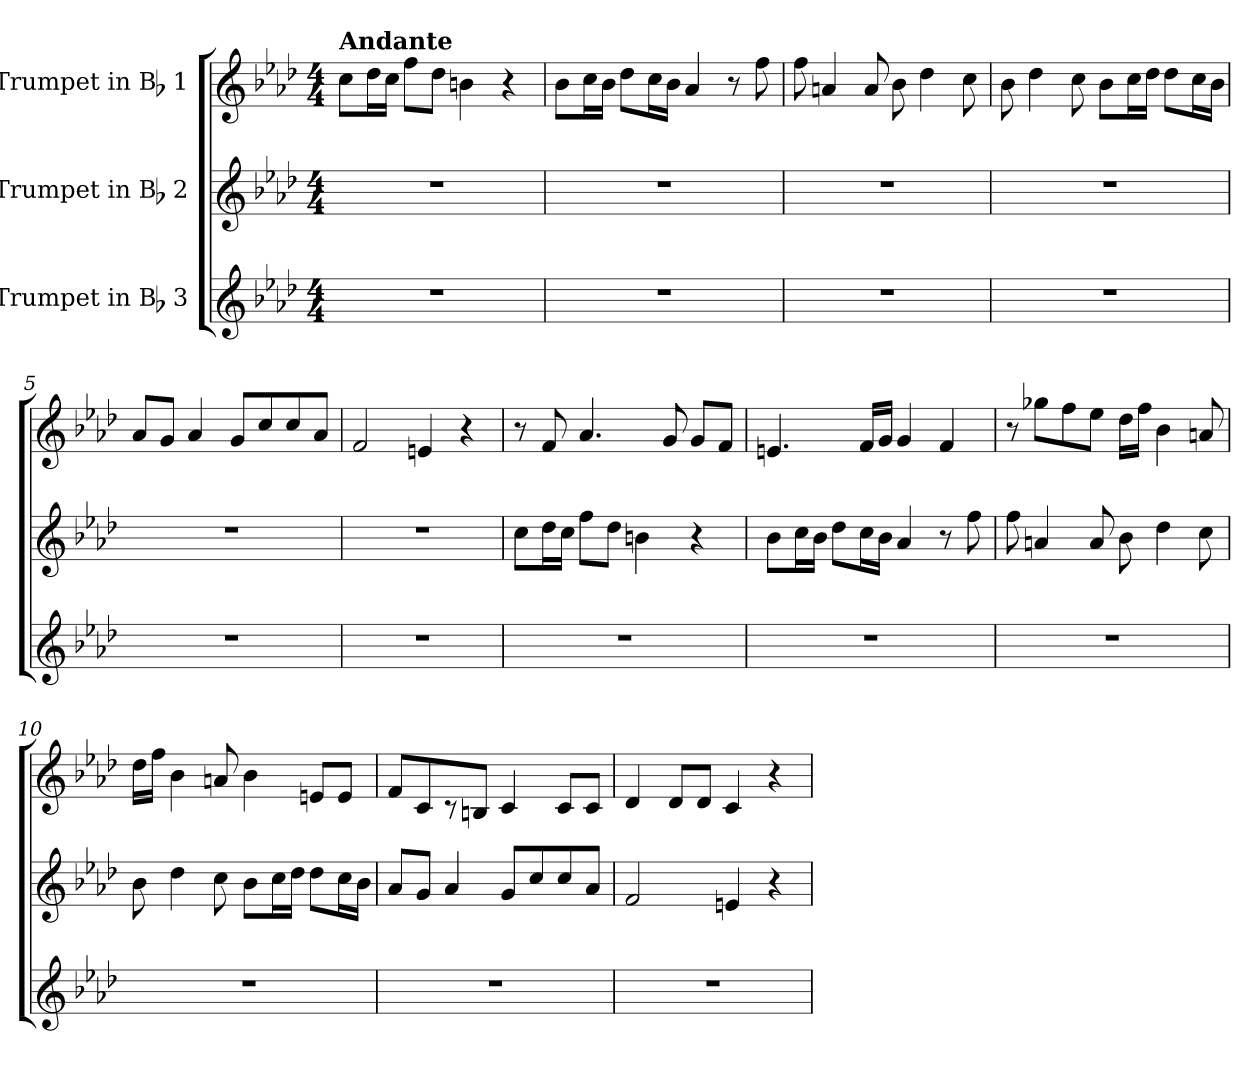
**kern	**kern	**kern
*part3	*part2	*part1
*staff3	*staff2	*staff1
*I"Trumpet in Bb 3	*I"Trumpet in Bb 2	*I"Trumpet in Bb 1
*clefG2	*clefG2	*clefG2
*ITrd1c2	*ITrd1c2	*ITrd1c2
*k[b-e-a-d-g-c-]	*k[b-e-a-d-g-c-]	*k[b-e-a-d-g-c-]
*G-:	*G-:	*G-:
*M4/4	*M4/4	*M4/4
*MM50	*MM50	*MM50
=1	=1	=1
!	!	!LO:TX:a:B:t=Andante
1r	1r	8b-\L
.	.	16cc-\L
.	.	16b-\JJ
.	.	8ee-\L
.	.	8cc-\J
.	.	4an\
.	.	4r
=2	=2	=2
1r	1r	8a-\L
.	.	16b-\L
.	.	16a-\JJ
.	.	8cc-\L
.	.	16b-\L
.	.	16a-\JJ
.	.	4g-/
.	.	8r
.	.	8ee-\
=3	=3	=3
1r	1r	8ee-\
.	.	4gn/
.	.	8g/
.	.	8a-\
.	.	4cc-\
.	.	8b-\
=4	=4	=4
1r	1r	8a-\
.	.	4cc-\
.	.	8b-\
.	.	8a-\L
.	.	16b-\L
.	.	16cc-\JJ
.	.	8cc-\L
.	.	16b-\L
.	.	16a-\JJ
!!LO:LB:g=z
=5	=5	=5
1r	1r	8g-/L
.	.	8f/J
.	.	4g-/
.	.	8f/L
.	.	8b-/
.	.	8b-/
.	.	8g-/J
=6	=6	=6
1r	1r	2e-/
.	.	4dn/
.	.	4r
=7	=7	=7
1r	8b-\L	8r
.	16cc-\L	8e-/
.	16b-\JJ	.
.	8ee-\L	4.g-/
.	8cc-\J	.
.	4an\	.
.	.	8f/
.	4r	8f/L
.	.	8e-/J
=8	=8	=8
1r	8a-\L	4.dn/
.	16b-\L	.
.	16a-\JJ	.
.	8cc-\L	.
.	16b-\L	16e-/LL
.	16a-\JJ	16f/JJ
.	4g-/	4f/
.	8r	4e-/
.	8ee-\	.
!!LO:LB:g=z
=9	=9	=9
1r	8ee-\	8r
.	4gn/	8ff-X\L
.	.	8ee-\
.	8g/	8dd-\J
.	8a-\	16cc-\LL
.	.	16ee-\JJ
.	4cc-\	4a-\
.	8b-\	8gn/
=10	=10	=10
1r	8a-\	16cc-\LL
.	.	16ee-\JJ
.	4cc-\	4a-\
.	8b-\	8gn/
.	8a-\L	4a-\
.	16b-\L	.
.	16cc-\JJ	.
.	8cc-\L	8dn/L
.	16b-\L	8d/J
.	16a-\JJ	.
=11	=11	=11
1r	8g-/L	8e-/L
.	8f/J	8B-/
.	4g-/	8r
.	.	8An/J
.	8f/L	4B-/
.	8b-/	.
.	8b-/	8B-/L
.	8g-/J	8B-/J
=12	=12	=12
1r	2e-/	4c-/
.	.	8c-/L
.	.	8c-/J
.	4dn/	4B-/
.	4r	4r
=	=	=
*-	*-	*-
